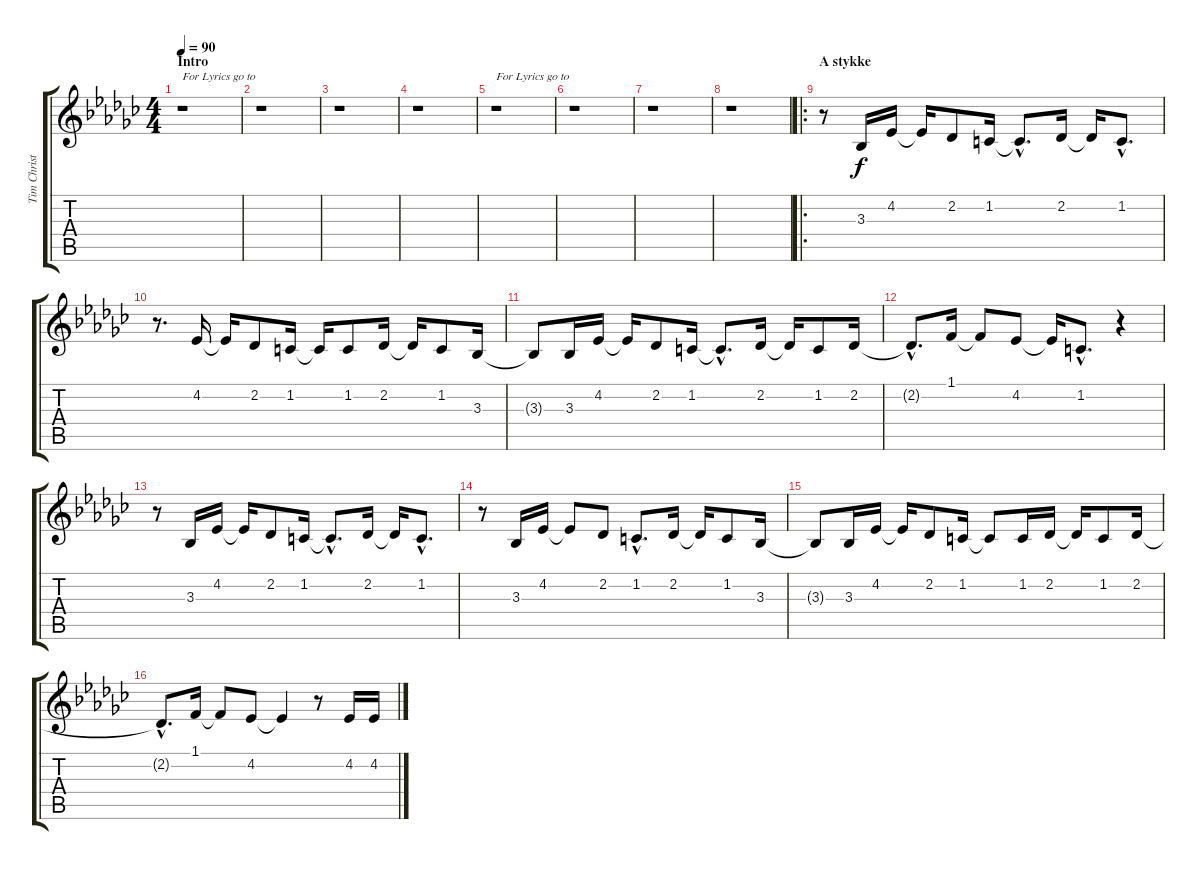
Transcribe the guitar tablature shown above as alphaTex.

\track ("Tim Christensen (Vocal Backup)" "Tim Christ") {instrument violin}
\staff {score tabs}
\tuning (E4 B3 G3 D3 A2 E2) {hide}
\ts (4 4)
\section ("" "Intro")
\tempo 90
\clef g2
\ks gb
r.1{txt "For Lyrics go to" dy f instrument violin} |
r.1 |
r.1 |
r.1 |
r.1{txt "For Lyrics go to"} |
r.1 |
r.1 |
r.1 |
\ro
\section ("" "A stykke")
r.8 3.3.16 4.2.16 4.2{t}.16 2.2.8 1.2.16 1.2{hac t}.8{d} 2.2.16 2.2{t}.16 1.2{hac}.8{d} |
r.8{d} 4.2.16 4.2{t}.16 2.2.8 1.2.16 1.2{t}.16 1.2.8 2.2.16 2.2{t}.16 1.2.8 3.3.16 |
3.3{t}.8 3.3.16 4.2.16 4.2{t}.16 2.2.8 1.2.16 1.2{hac t}.8{d} 2.2.16 2.2{t}.16 1.2.8 2.2.16 |
2.2{hac t}.8{d} 1.1.16 1.1{t}.8 4.2.8 4.2{t}.16 1.2{hac}.8{d} r.4 |
r.8 3.3.16 4.2.16 4.2{t}.16 2.2.8 1.2.16 1.2{hac t}.8{d} 2.2.16 2.2{t}.16 1.2{hac}.8{d} |
r.8 3.3.16 4.2.16 4.2{t}.8 2.2.8 1.2{hac}.8{d} 2.2.16 2.2{t}.16 1.2.8 3.3.16 |
3.3{t}.8 3.3.16 4.2.16 4.2{t}.16 2.2.8 1.2.16 1.2{t}.8 1.2.16 2.2.16 2.2{t}.16 1.2.8 2.2.16 |
2.2{hac t}.8{d} 1.1.16 1.1{t}.8 4.2.8 4.2{t}.4 r.8 4.2.16 4.2.16
